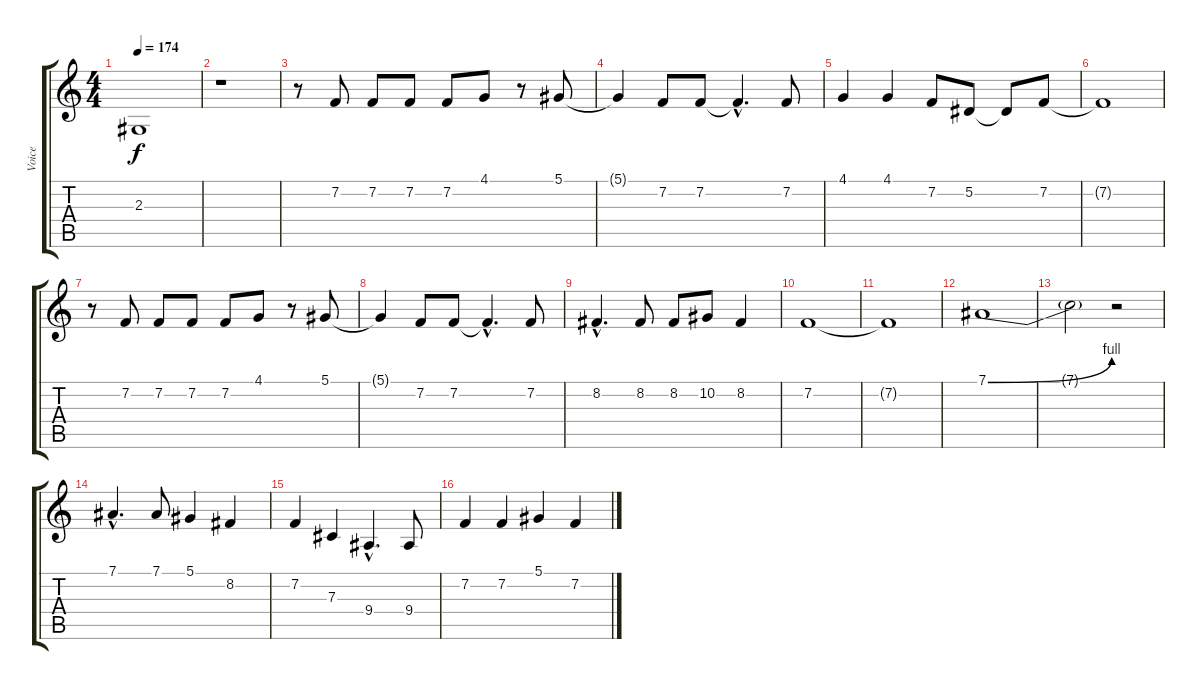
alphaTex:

\track ("Voice" "Voice") {instrument trumpet}
\staff {score tabs}
\tuning (Eb4 Bb3 Gb3 Db3 Ab2 Eb2) {hide}
\ts (4 4)
\tempo 174
\clef g2
\ks c
2.3{t}.1{dy f} |
r.1 |
r.8 7.2.8 7.2.8 7.2.8 7.2.8 4.1.8 r.8 5.1.8 |
5.1{t}.4 7.2.8 7.2.8 7.2{hac t}.4{d} 7.2.8 |
4.1.4 4.1.4 7.2.8 5.2.8 5.2{t}.8 7.2.8 |
7.2{t}.1 |
r.8 7.2.8 7.2.8 7.2.8 7.2.8 4.1.8 r.8 5.1.8 |
5.1{t}.4 7.2.8 7.2.8 7.2{hac t}.4{d} 7.2.8 |
8.2{hac}.4{d} 8.2.8 8.2.8 10.2.8 8.2.4 |
7.2.1 |
7.2{t}.1 |
7.1{be (bend 0 0 60 4)}.1 |
7.1{t}.2 r.2 |
7.1{hac}.4{d} 7.1.8 5.1.4 8.2.4 |
7.2.4 7.3.4 9.4{hac}.4{d} 9.4.8 |
7.2.4 7.2.4 5.1.4 7.2.4
